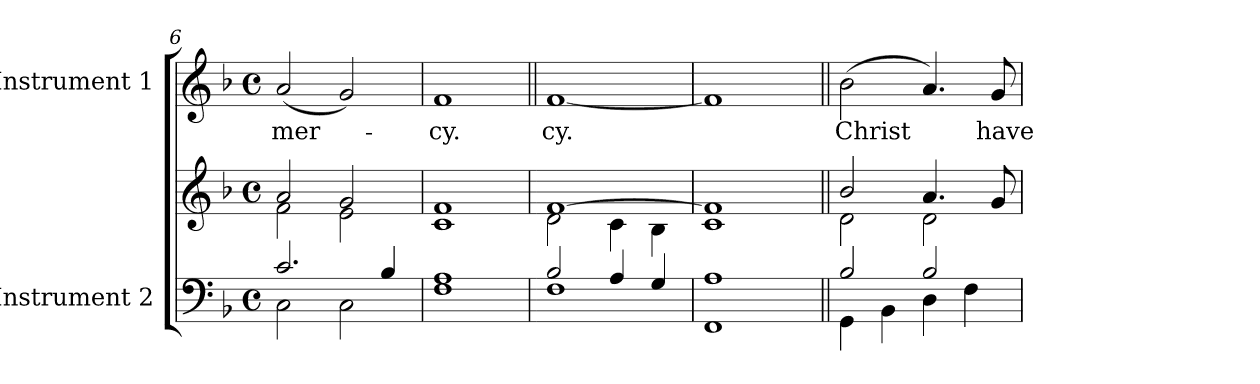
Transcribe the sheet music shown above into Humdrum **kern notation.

**kern	**kern	**kern	**text
*part2	*part2	*part1	*part1
*staff3	*staff2	*staff1	*staff1
*I"Instrument 2	*	*I"Instrument 1	*
!!LO:LB:g=z
*clefF4	*clefG2	*clefG2	*
*k[b-]	*k[b-]	*k[b-]	*
*F:	*F:	*F:	*
*M4/4	*M4/4	*M4/4	*
*met(c)	*met(c)	*met(c)	*
=6	=6	=6	=6
*^	*^	*	*
!	!	!	!	!	!LO:LY:b:cj
2.c/	2C\	2a/	2f\	(<2a/	mer-
.	2C\	2g/	2e\	2g/)	.
4B-/	.	.	.	.	.
*v	*v	*	*	*	*
*	*v	*v	*	*
=7	=7	=7	=7
!	!	!	!LO:LY:b:cj
1A 1F	1c> 1f>	1f>	-cy.
=8	=8	=8||	=8||
*^	*^	*	*
!	!	!	!	!	!LO:LY:b:cj
2B-/	1F	[>1f	2d\	[<1f	cy.
4A/	.	.	4c\	.	.
4G/	.	.	4B-\	.	.
*v	*v	*	*	*	*
*	*v	*v	*	*
=9	=9	=9	=9
1FF 1A	1c 1f]	1f]	.
16.ryy	16.ryy	16.ryy	.
=10||	=10||	=10||	=10||
*^	*^	*	*
!	!	!	!	!	!LO:LY:b
2B-/	4GG\	2b-/	2d\	(>2b-\	Christ
.	4BB-\	.	.	.	.
2B-/	4D\	4.a/	2d\	4.a/)	.
.	4F\	.	.	.	.
!	!	!	!	!	!LO:LY:b:cj
.	.	8g/	.	8g/	have
*v	*v	*	*	*	*
*	*v	*v	*	*
=	=	=	=
*-	*-	*-	*-
